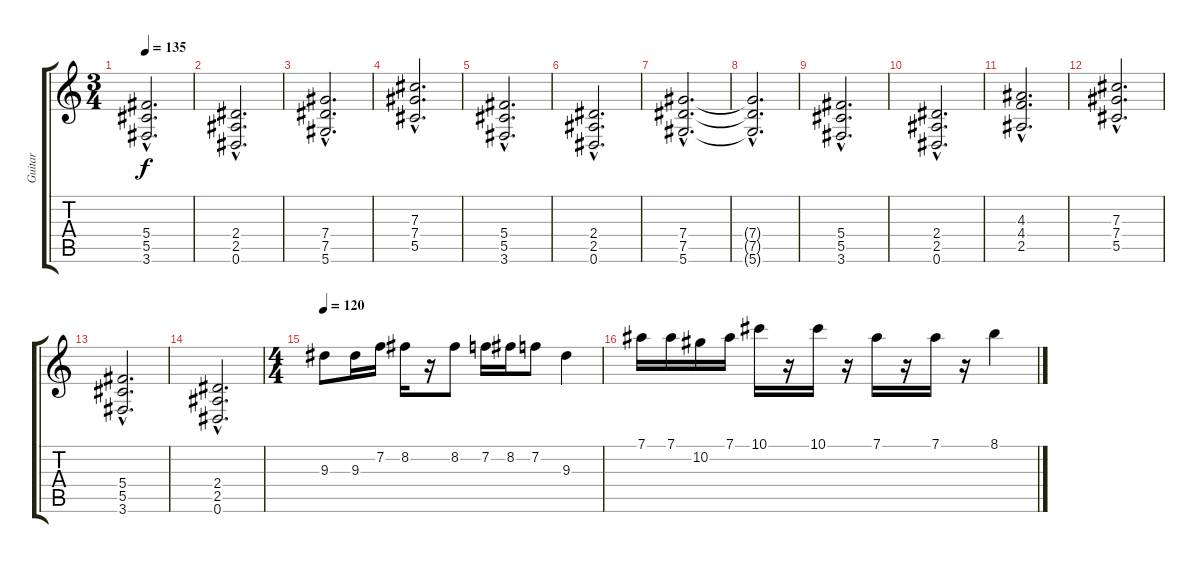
\track ("Guitar" "Guitar") {instrument distortionguitar}
\staff {score tabs}
\tuning (Eb4 Bb3 Gb3 Db3 Ab2 Eb2) {hide}
\ts (3 4)
\tempo 135
\clef g2
\ks c
(5.4{hac} 5.5{hac} 3.6{hac}).2{d dy f} |
(2.4{hac} 2.5{hac} 0.6{hac}).2{d} |
(7.4{hac} 7.5{hac} 5.6{hac}).2{d} |
(7.3{hac} 7.4{hac} 5.5{hac}).2{d} |
(5.4{hac} 5.5{hac} 3.6{hac}).2{d} |
(2.4{hac} 2.5{hac} 0.6{hac}).2{d} |
(7.4{hac} 7.5{hac} 5.6{hac}).2{d} |
(7.4{hac t} 7.5{hac t} 5.6{hac t}).2{d} |
(5.4{hac} 5.5{hac} 3.6{hac}).2{d} |
(2.4{hac} 2.5{hac} 0.6{hac}).2{d} |
(4.3{hac} 4.4{hac} 2.5{hac}).2{d} |
(7.3{hac} 7.4{hac} 5.5{hac}).2{d} |
(5.4{hac} 5.5{hac} 3.6{hac}).2{d} |
(2.4{hac} 2.5{hac} 0.6{hac}).2{d} |
\ts (4 4)
\tempo 120
9.3.8 9.3.16 7.2.16 8.2.16 r.16 8.2.8 7.2.16 8.2.16 7.2.8 9.3.4 |
7.1.16 7.1.16 10.2.16 7.1.16 10.1.16 r.16 10.1.16 r.16 7.1.16 r.16 7.1.16 r.16 8.1.4
